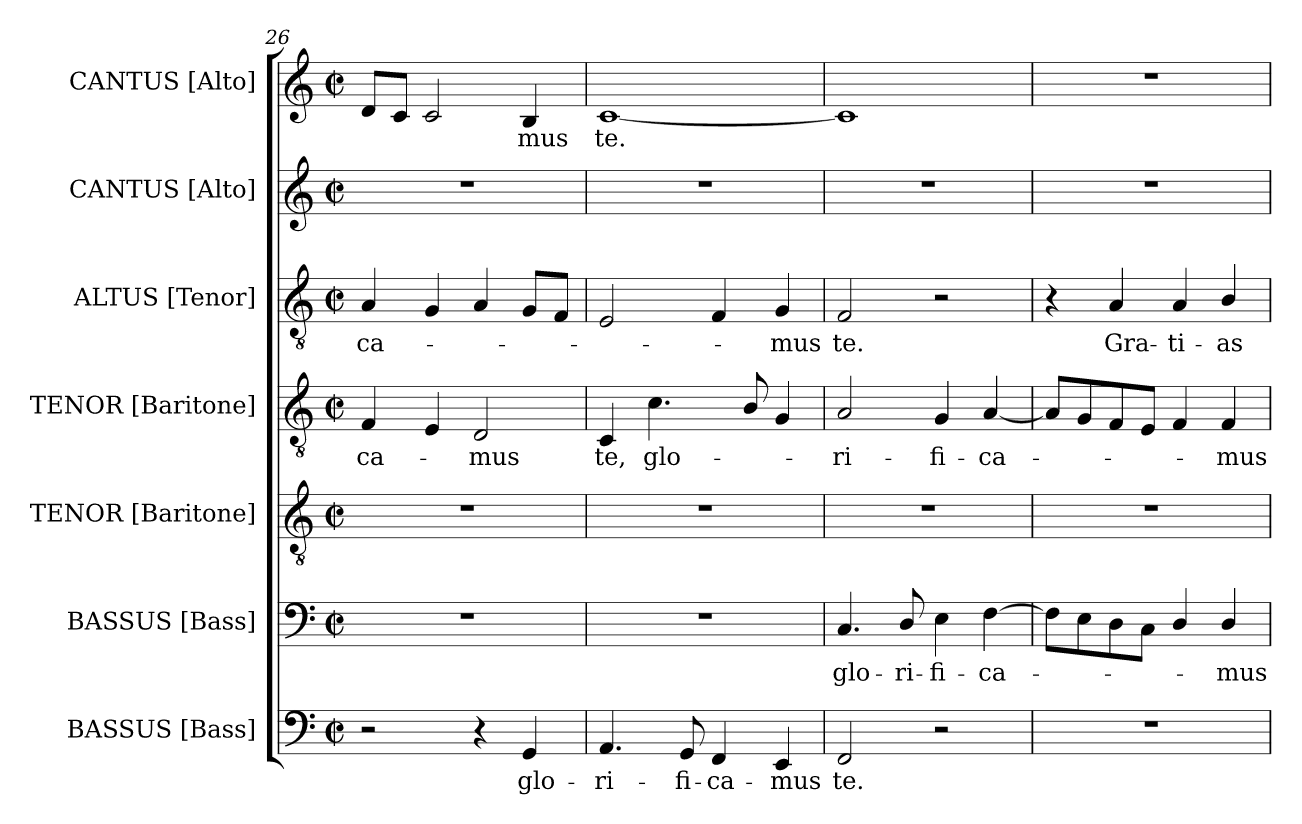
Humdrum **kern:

**kern	**text	**kern	**text	**kern	**kern	**text	**kern	**text	**kern	**kern	**text
*part7	*part7	*part6	*part6	*part5	*part4	*part4	*part3	*part3	*part2	*part1	*part1
*staff7	*staff7	*staff6	*staff6	*staff5	*staff4	*staff4	*staff3	*staff3	*staff2	*staff1	*staff1
*I"BASSUS [Bass]	*	*I"BASSUS [Bass]	*	*I"TENOR [Baritone]	*I"TENOR [Baritone]	*	*I"ALTUS [Tenor]	*	*I"CANTUS [Alto]	*I"CANTUS [Alto]	*
*I'B.	*	*I'B.	*	*I'Bar.	*I'Bar.	*	*I'T.	*	*I'A.	*I'A.	*
*clefF4	*	*clefF4	*	*clefGv2	*clefGv2	*	*clefGv2	*	*clefG2	*clefG2	*
*	*	*	*	*ITrd7c12	*ITrd7c12	*	*ITrd7c12	*	*	*	*
*k[]	*	*k[]	*	*k[]	*k[]	*	*k[]	*	*k[]	*k[]	*
*C:	*	*C:	*	*C:	*C:	*	*C:	*	*C:	*C:	*
*M2/2	*	*M2/2	*	*M2/2	*M2/2	*	*M2/2	*	*M2/2	*M2/2	*
*met(c|)	*	*met(c|)	*	*met(c|)	*met(c|)	*	*met(c|)	*	*met(c|)	*met(c|)	*
=26	=26	=26	=26	=26	=26	=26	=26	=26	=26	=26	=26
!	!	!	!	!	!	!LO:LY:b:color=#000000	!	!	!	!	!
!	!	!	!	!	!	!	!	!LO:LY:b:color=#000000	!	!	!
2r	.	1r	.	1r	4FFi/	-ca-	4AAi/	-ca-	1r	8di/L	.
.	.	.	.	.	.	.	.	.	.	8ci/J	.
.	.	.	.	.	4EEi/	.	4GGi/	.	.	2ci/	.
!	!	!	!	!	!	!LO:LY:b:color=#000000	!	!	!	!	!
4r	.	.	.	.	2DDi/	-mus	4AAi/	.	.	.	.
!	!LO:LY:b:color=#000000	!	!	!	!	!	!	!	!	!	!
!	!	!	!	!	!	!	!	!	!	!	!LO:LY:b:color=#000000
4GGi/	glo-	.	.	.	.	.	8GGi/L	.	.	4Bi/	-mus
.	.	.	.	.	.	.	8FFi/J	.	.	.	.
=27	=27	=27	=27	=27	=27	=27	=27	=27	=27	=27	=27
!	!LO:LY:b:color=#000000	!	!	!	!	!	!	!	!	!	!
!	!	!	!	!	!	!LO:LY:b:color=#000000	!	!	!	!	!
!	!	!	!	!	!	!	!	!	!	!	!LO:LY:b:color=#000000
4.AAi/	-ri-	1r	.	1r	4CCi/	te,	2EEi/	.	1r	[<1ci	te.
!	!	!	!	!	!	!LO:LY:b:color=#000000	!	!	!	!	!
.	.	.	.	.	4.Ci\	glo-	.	.	.	.	.
!	!LO:LY:b:color=#000000	!	!	!	!	!	!	!	!	!	!
8GGi/	-fi-	.	.	.	.	.	.	.	.	.	.
!	!LO:LY:b:color=#000000	!	!	!	!	!	!	!	!	!	!
4FFi/	-ca-	.	.	.	.	.	4FFi/	.	.	.	.
.	.	.	.	.	8BBi/	.	.	.	.	.	.
!	!LO:LY:b:color=#000000	!	!	!	!	!	!	!	!	!	!
!	!	!	!	!	!	!	!	!LO:LY:b:color=#000000	!	!	!
4EEi/	-mus	.	.	.	4GGi/	.	4GGi/	-mus	.	.	.
=28	=28	=28	=28	=28	=28	=28	=28	=28	=28	=28	=28
!	!LO:LY:b:color=#000000	!	!	!	!	!	!	!	!	!	!
!	!	!	!LO:LY:b:color=#000000	!	!	!	!	!	!	!	!
!	!	!	!	!	!	!LO:LY:b:color=#000000	!	!	!	!	!
!	!	!	!	!	!	!	!	!LO:LY:b:color=#000000	!	!	!
2FFi/	te.	4.Ci/	glo-	1r	2AAi/	-ri-	2FFi/	te.	1r	1ci]	.
!	!	!	!LO:LY:b:color=#000000	!	!	!	!	!	!	!	!
.	.	8Di/	-ri-	.	.	.	.	.	.	.	.
!	!	!	!LO:LY:b:color=#000000	!	!	!	!	!	!	!	!
!	!	!	!	!	!	!LO:LY:b:color=#000000	!	!	!	!	!
2r	.	4Ei\	-fi-	.	4GGi/	-fi-	2r	.	.	.	.
!	!	!	!LO:LY:b:color=#000000	!	!	!	!	!	!	!	!
!	!	!	!	!	!	!LO:LY:b:color=#000000	!	!	!	!	!
.	.	[>4Fi\	-ca-	.	[<4AAi/	-ca-	.	.	.	.	.
=29	=29	=29	=29	=29	=29	=29	=29	=29	=29	=29	=29
1r	.	8Fi\L]	.	1r	8AAi/L]	.	4r	.	1r	1r	.
.	.	8Ei\	.	.	8GGi/	.	.	.	.	.	.
!	!	!	!	!	!	!	!	!LO:LY:b:color=#000000	!	!	!
.	.	8Di\	.	.	8FFi/	.	4AAi/	Gra-	.	.	.
.	.	8Ci\J	.	.	8EEi/J	.	.	.	.	.	.
!	!	!	!	!	!	!	!	!LO:LY:b:color=#000000	!	!	!
.	.	4Di/	.	.	4FFi/	.	4AAi/	-ti-	.	.	.
!	!	!	!LO:LY:b:color=#000000	!	!	!	!	!	!	!	!
!	!	!	!	!	!	!LO:LY:b:color=#000000	!	!	!	!	!
!	!	!	!	!	!	!	!	!LO:LY:b:color=#000000	!	!	!
.	.	4Di/	-mus	.	4FFi/	-mus	4BBi/	-as	.	.	.
=	=	=	=	=	=	=	=	=	=	=	=
*-	*-	*-	*-	*-	*-	*-	*-	*-	*-	*-	*-
